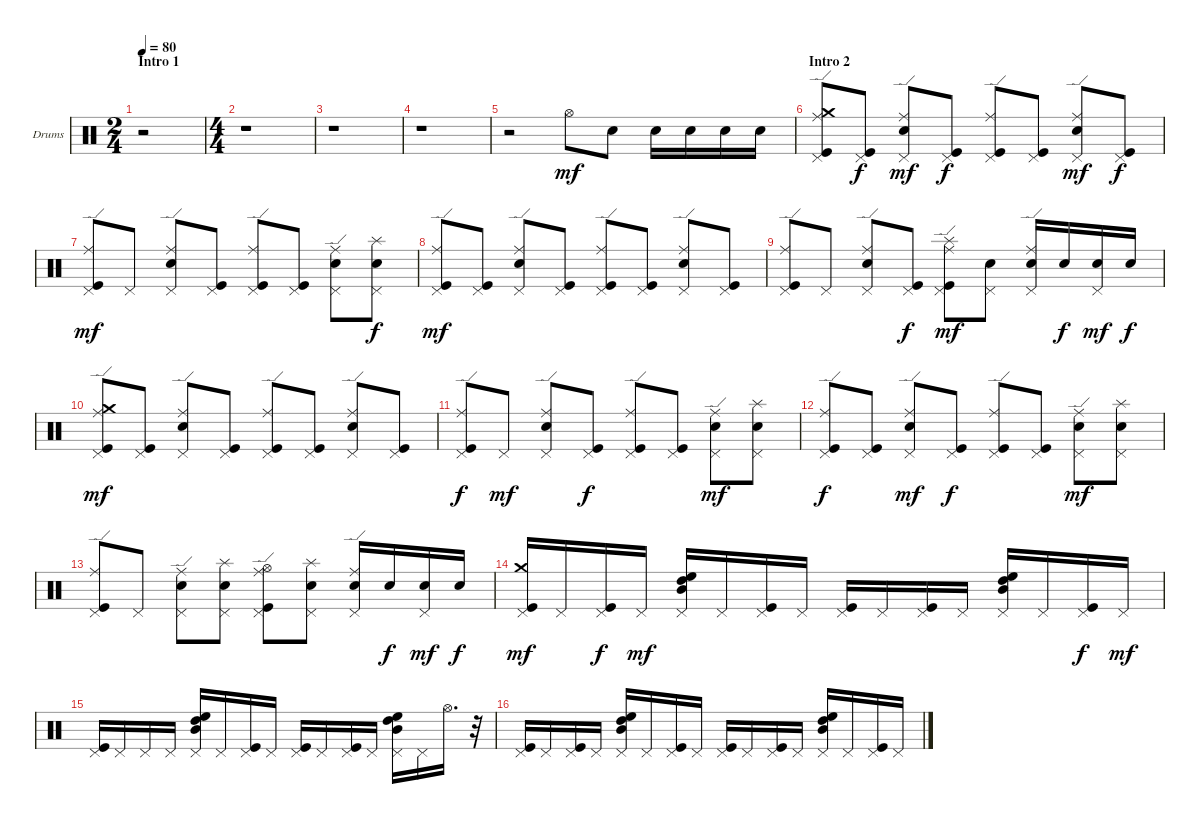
\bracketExtendMode groupsimilarinstruments
\firstSystemTrackNameOrientation horizontal
\otherSystemsTrackNameOrientation horizontal
\track ("Drumkit" "Drums") {instrument percussion}
\staff {score}
\articulation defaults
\ts (2 4)
\section ("" "Intro 1")
\tempo 80
\clef neutral
\ks c
r.2{dy mf} |
\ts (4 4)
r.1 |
r.1 |
r.1 |
r.2 "Hi-Hat (open)".8 "Snare (hit) 2".8 "Snare (hit) 2".16 "Snare (hit) 2".16 "Snare (hit) 2".16 "Snare (hit) 2".16 |
\section ("" "Intro 2")
("Pedal Hi-Hat (hit)" "Crash medium (hit)" "Ride (edge)" "Kick (hit)").8 ("Pedal Hi-Hat (hit)" "Kick (hit)").8{dy f} ("Pedal Hi-Hat (hit)" "Snare (hit) 2" "Ride (edge)").8{dy mf} ("Pedal Hi-Hat (hit)" "Kick (hit)").8{dy f} ("Pedal Hi-Hat (hit)" "Ride (edge)" "Kick (hit)").8 ("Pedal Hi-Hat (hit)" "Kick (hit)").8 ("Pedal Hi-Hat (hit)" "Snare (hit) 2" "Ride (edge)").8{dy mf} ("Pedal Hi-Hat (hit)" "Kick (hit)").8{dy f} |
("Pedal Hi-Hat (hit)" "Ride (edge)" "Kick (hit)").8{dy mf} "Pedal Hi-Hat (hit)".8 ("Pedal Hi-Hat (hit)" "Ride (edge)" "Snare (hit) 2").8 ("Pedal Hi-Hat (hit)" "Kick (hit)").8 ("Pedal Hi-Hat (hit)" "Ride (edge)" "Kick (hit)").8 ("Pedal Hi-Hat (hit)" "Kick (hit)").8 ("Pedal Hi-Hat (hit)" "Ride (edge)" "Snare (hit) 2").8 ("Pedal Hi-Hat (hit)" "Snare (hit) 2" "Splash (hit)").8{dy f} |
("Pedal Hi-Hat (hit)" "Ride (edge)" "Kick (hit)").8{dy mf} ("Pedal Hi-Hat (hit)" "Kick (hit)").8 ("Pedal Hi-Hat (hit)" "Ride (edge)" "Snare (hit) 2").8 ("Pedal Hi-Hat (hit)" "Kick (hit)").8 ("Pedal Hi-Hat (hit)" "Ride (edge)" "Kick (hit)").8 ("Pedal Hi-Hat (hit)" "Kick (hit)").8 ("Pedal Hi-Hat (hit)" "Ride (edge)" "Snare (hit) 2").8 ("Pedal Hi-Hat (hit)" "Kick (hit)").8 |
("Ride (edge)" "Pedal Hi-Hat (hit)" "Kick (hit)").8 "Pedal Hi-Hat (hit)".8 ("Pedal Hi-Hat (hit)" "Snare (hit) 2" "Ride (edge)").8 ("Pedal Hi-Hat (hit)" "Kick (hit)").8{dy f} ("Pedal Hi-Hat (hit)" "Splash (hit)" "Ride (edge)" "Kick (hit)").8{dy mf} ("Pedal Hi-Hat (hit)" "Snare (hit) 2").8 ("Pedal Hi-Hat (hit)" "Snare (hit) 2" "Ride (edge)").16 "Snare (hit) 2".16{dy f} ("Pedal Hi-Hat (hit)" "Snare (hit) 2").16{dy mf} "Snare (hit) 2".16{dy f} |
("Pedal Hi-Hat (hit)" "Ride (edge)" "Crash medium (hit)" "Kick (hit)").8{dy mf} ("Pedal Hi-Hat (hit)" "Kick (hit)").8 ("Pedal Hi-Hat (hit)" "Ride (edge)" "Snare (hit) 2").8 ("Pedal Hi-Hat (hit)" "Kick (hit)").8 ("Pedal Hi-Hat (hit)" "Ride (edge)" "Kick (hit)").8 ("Pedal Hi-Hat (hit)" "Kick (hit)").8 ("Pedal Hi-Hat (hit)" "Ride (edge)" "Snare (hit) 2").8 ("Pedal Hi-Hat (hit)" "Kick (hit)").8 |
("Pedal Hi-Hat (hit)" "Ride (edge)" "Kick (hit)").8{dy f} "Pedal Hi-Hat (hit)".8{dy mf} ("Pedal Hi-Hat (hit)" "Snare (hit) 2" "Ride (edge)").8 ("Pedal Hi-Hat (hit)" "Kick (hit)").8{dy f} ("Pedal Hi-Hat (hit)" "Ride (edge)" "Kick (hit)").8 ("Pedal Hi-Hat (hit)" "Kick (hit)").8 ("Pedal Hi-Hat (hit)" "Snare (hit) 2" "Ride (edge)").8{dy mf} ("Pedal Hi-Hat (hit)" "Snare (hit) 2" "Splash (hit)").8 |
("Pedal Hi-Hat (hit)" "Ride (edge)" "Kick (hit)").8{dy f} ("Pedal Hi-Hat (hit)" "Kick (hit)").8 ("Pedal Hi-Hat (hit)" "Snare (hit) 2" "Ride (edge)").8{dy mf} ("Pedal Hi-Hat (hit)" "Kick (hit)").8{dy f} ("Pedal Hi-Hat (hit)" "Ride (edge)" "Kick (hit)").8 ("Pedal Hi-Hat (hit)" "Kick (hit)").8 ("Pedal Hi-Hat (hit)" "Ride (edge)" "Snare (hit) 2").8{dy mf} ("Pedal Hi-Hat (hit)" "Splash (hit)" "Snare (hit) 2").8 |
("Pedal Hi-Hat (hit)" "Ride (edge)" "Kick (hit)").8 "Pedal Hi-Hat (hit)".8 ("Pedal Hi-Hat (hit)" "Ride (edge)" "Snare (hit) 2").8 ("Pedal Hi-Hat (hit)" "Snare (hit) 2" "Splash (hit)").8 ("Pedal Hi-Hat (hit)" "Hi-Hat (open)" "Ride (edge)" "Kick (hit)").8 ("Pedal Hi-Hat (hit)" "Splash (hit)" "Snare (hit) 2").8 ("Pedal Hi-Hat (hit)" "Snare (hit) 2" "Ride (edge)").16 "Snare (hit) 2".16{dy f} ("Pedal Hi-Hat (hit)" "Snare (hit) 2").16{dy mf} "Snare (hit) 2".16{dy f} |
("Pedal Hi-Hat (hit)" "Crash medium (hit)" "Kick (hit)").16{dy mf} "Pedal Hi-Hat (hit)".16 ("Pedal Hi-Hat (hit)" "Kick (hit)").16{dy f} "Pedal Hi-Hat (hit)".16{dy mf} ("Pedal Hi-Hat (hit)" "High Tom (hit)" "High Floor Tom (hit)" "Mid Tom (hit)").16 "Pedal Hi-Hat (hit)".16 ("Pedal Hi-Hat (hit)" "Kick (hit)").16 "Pedal Hi-Hat (hit)".16 ("Pedal Hi-Hat (hit)" "Kick (hit)").16 "Pedal Hi-Hat (hit)".16 ("Pedal Hi-Hat (hit)" "Kick (hit)").16 "Pedal Hi-Hat (hit)".16 ("Pedal Hi-Hat (hit)" "High Floor Tom (hit)" "High Tom (hit)" "Mid Tom (hit)").16 "Pedal Hi-Hat (hit)".16 ("Pedal Hi-Hat (hit)" "Kick (hit)").16{dy f} "Pedal Hi-Hat (hit)".16{dy mf} |
("Pedal Hi-Hat (hit)" "Kick (hit)").16 "Pedal Hi-Hat (hit)".16 "Pedal Hi-Hat (hit)".16 "Pedal Hi-Hat (hit)".16 ("Pedal Hi-Hat (hit)" "High Floor Tom (hit)" "High Tom (hit)" "Mid Tom (hit)").16 "Pedal Hi-Hat (hit)".16 ("Pedal Hi-Hat (hit)" "Kick (hit)").16 "Pedal Hi-Hat (hit)".16 ("Pedal Hi-Hat (hit)" "Kick (hit)").16 "Pedal Hi-Hat (hit)".16 ("Pedal Hi-Hat (hit)" "Kick (hit)").16 "Pedal Hi-Hat (hit)".16 ("Pedal Hi-Hat (hit)" "High Floor Tom (hit)" "High Tom (hit)" "Mid Tom (hit)").16 "Pedal Hi-Hat (hit)".16 "Hi-Hat (open)".16{d} r.32 |
("Pedal Hi-Hat (hit)" "Kick (hit)").16 "Pedal Hi-Hat (hit)".16 ("Pedal Hi-Hat (hit)" "Kick (hit)").16 "Pedal Hi-Hat (hit)".16 ("Pedal Hi-Hat (hit)" "High Floor Tom (hit)" "High Tom (hit)" "Mid Tom (hit)").16 "Pedal Hi-Hat (hit)".16 ("Pedal Hi-Hat (hit)" "Kick (hit)").16 "Pedal Hi-Hat (hit)".16 ("Pedal Hi-Hat (hit)" "Kick (hit)").16 "Pedal Hi-Hat (hit)".16 ("Pedal Hi-Hat (hit)" "Kick (hit)").16 "Pedal Hi-Hat (hit)".16 ("Pedal Hi-Hat (hit)" "High Floor Tom (hit)" "High Tom (hit)" "Mid Tom (hit)").16 "Pedal Hi-Hat (hit)".16 ("Pedal Hi-Hat (hit)" "Kick (hit)").16 "Pedal Hi-Hat (hit)".16
